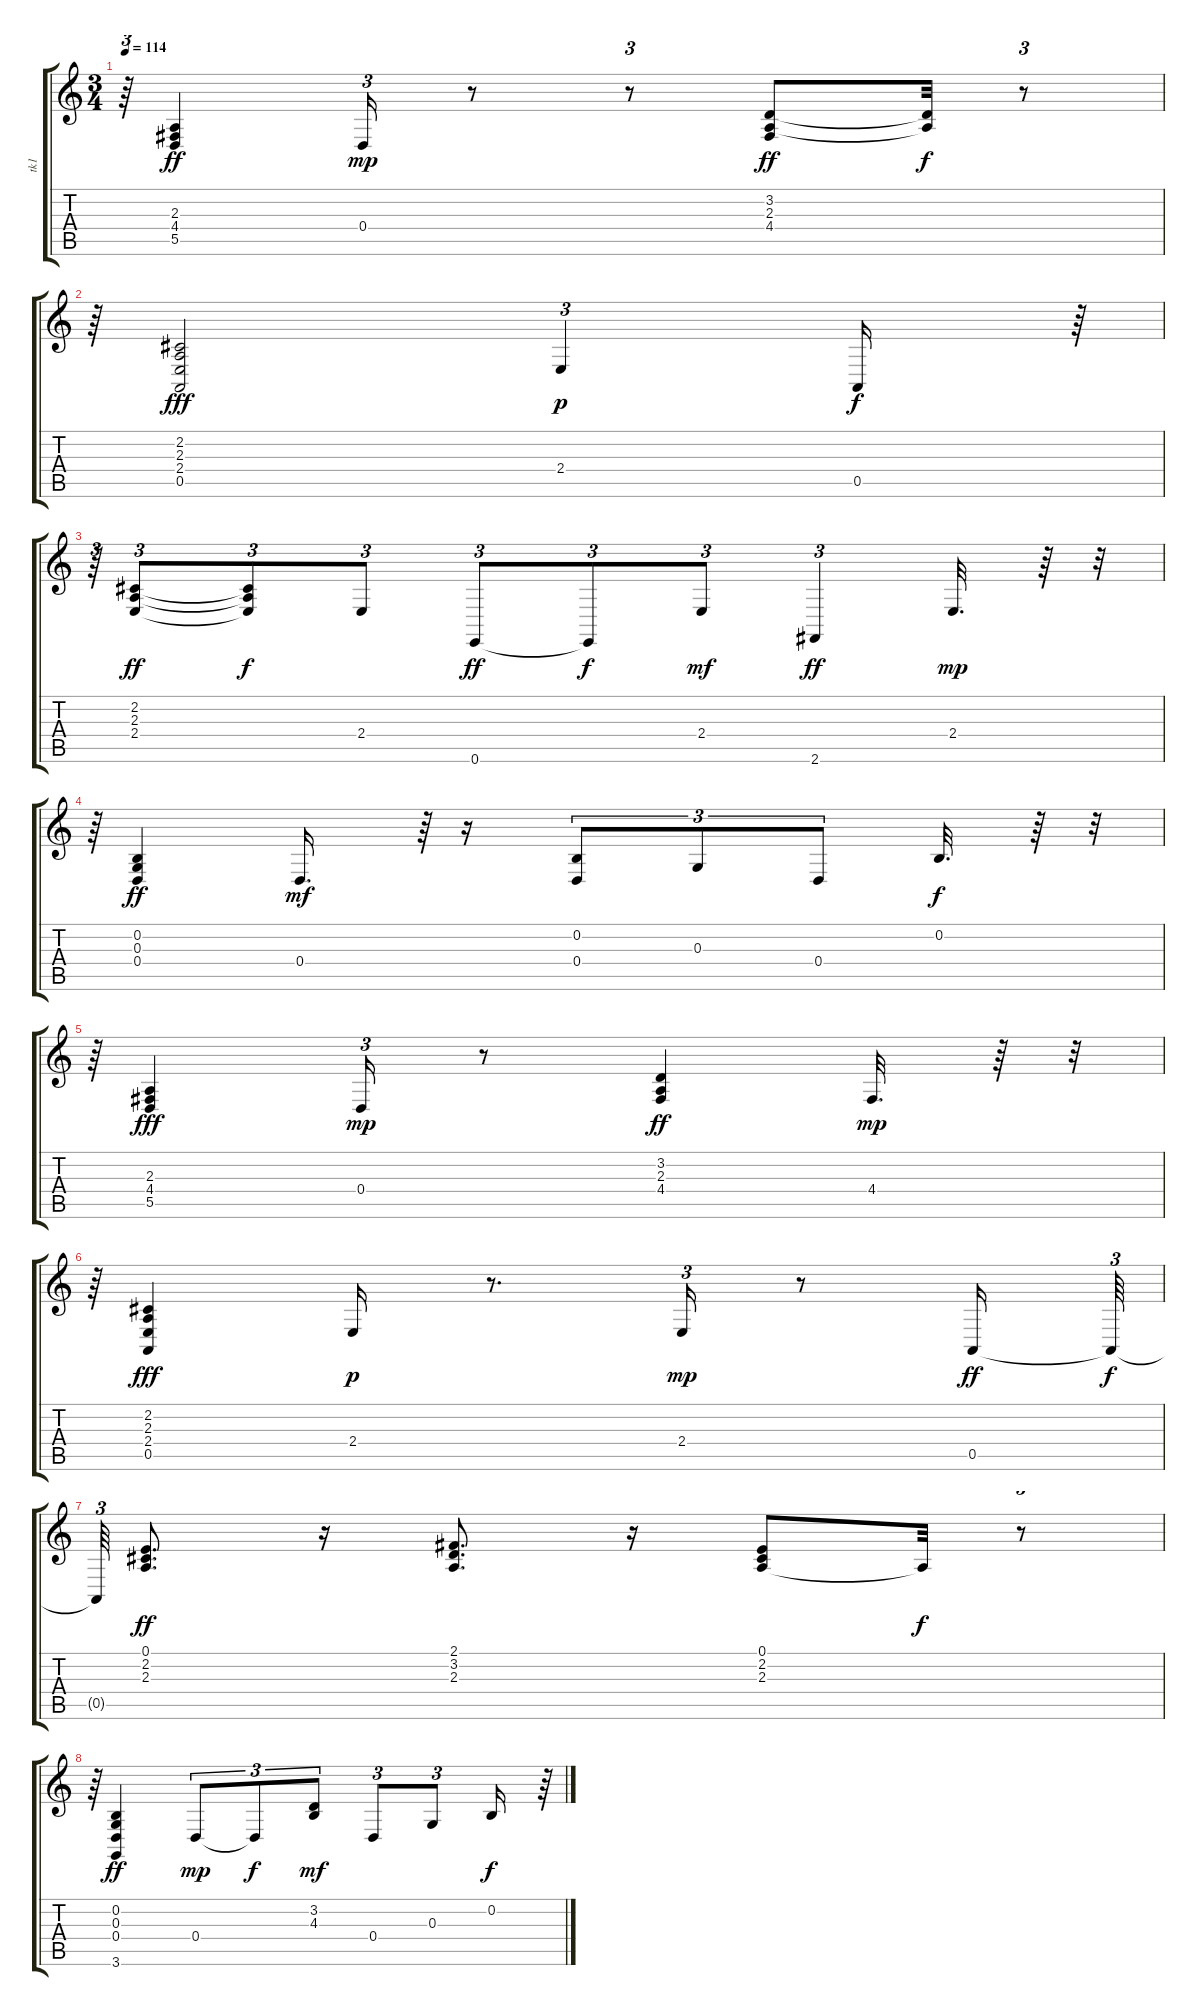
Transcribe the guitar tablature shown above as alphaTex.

\track ("tk1" "tk1") {instrument brightacousticpiano}
\staff {score tabs}
\tuning (E4 B3 G3 D3 A2 E2) {hide}
\ts (3 4)
\tempo 114
\clef g2
\ks c
r.64{tu (3 2) dy f} (2.3 4.4 5.5).4{dy ff} 0.4.16{tu (3 2) dy mp} r.8 r.8{tu (3 2)} (3.2 2.3 4.4).8{dy ff} (3.2{t} 2.3{t}).32{dy f} r.8{tu (3 2)} |
r.64{tu (3 2)} (2.2 2.3 2.4 0.5).2{dy fff} 2.4.4{tu (3 2) dy p} 0.5.16{dy f} r.64{tu (3 2)} |
r.64{tu (3 2)} (2.2 2.3 2.4).8{tu (3 2) dy ff} (2.2{t} 2.3{t} 2.4{t}).8{tu (3 2) dy f} 2.4.8{tu (3 2)} 0.6.8{tu (3 2) dy ff} 0.6{t}.8{tu (3 2) dy f} 2.4.8{tu (3 2) dy mf} 2.6.4{tu (3 2) dy ff} 2.4.32{d dy mp} r.64 r.32{tu (3 2)} |
r.64{tu (3 2)} (0.2 0.3 0.4).4{dy ff} 0.4.16{d dy mf} r.64{tu (3 2)} r.16 (0.2 0.4).8{tu (3 2)} 0.3.8{tu (3 2)} 0.4.8{tu (3 2)} 0.2.32{d dy f} r.64 r.32{tu (3 2)} |
r.64{tu (3 2)} (2.3 4.4 5.5).4{dy fff} 0.4.16{tu (3 2) dy mp} r.8 (3.2 2.3 4.4).4{dy ff} 4.4.32{d dy mp} r.64 r.32{tu (3 2)} |
r.64{tu (3 2)} (2.2 2.3 2.4 0.5).4{dy fff} 2.4.16{dy p} r.8{d} 2.4.16{tu (3 2) dy mp} r.8 0.5.16{dy ff} 0.5{t}.64{tu (3 2) dy f} |
0.5{t}.64{tu (3 2)} (0.1 2.2 2.3).8{d dy ff} r.16 (2.1 3.2 2.3).8{d} r.16 (0.1 2.2 2.3).8 2.3{t}.32{dy f} r.8{tu (3 2)} |
r.64{tu (3 2)} (0.2 0.3 0.4 3.6).4{dy ff} 0.4.8{tu (3 2) dy mp} 0.4{t}.8{tu (3 2) dy f} (3.2 4.3).8{tu (3 2) dy mf} 0.4.8{tu (3 2)} 0.3.8{tu (3 2)} 0.2.16{dy f} r.64{tu (3 2)}
